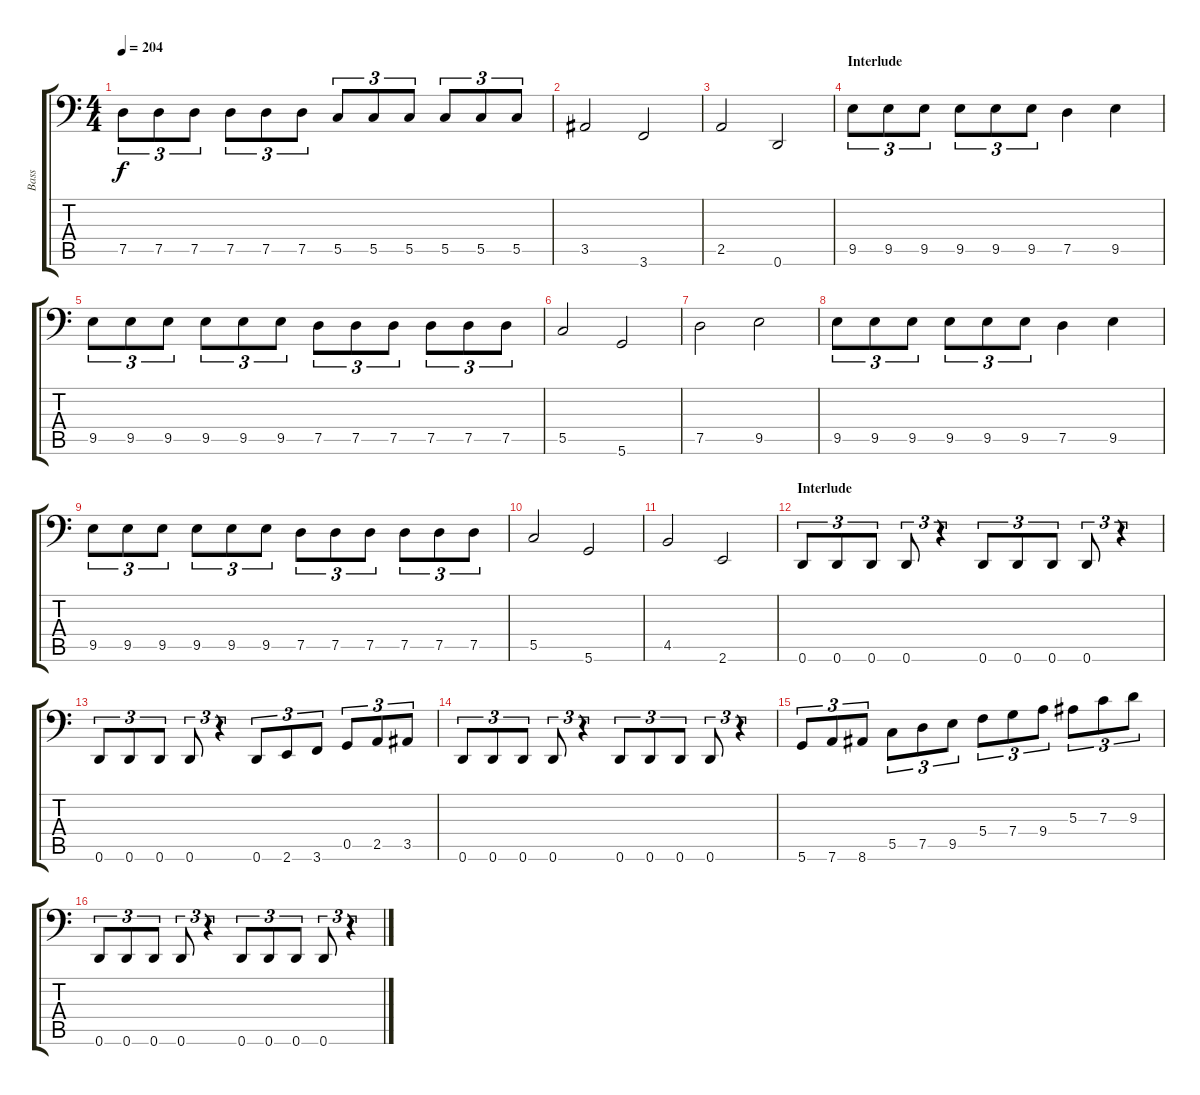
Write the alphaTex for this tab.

\track ("Bass" "Bass") {instrument electricbasspick}
\staff {score tabs}
\tuning (D3 A2 F2 C2 G1 D1) {hide}
\ts (4 4)
\tempo 204
\clef f4
\ks c
7.5.8{tu (3 2) dy f} 7.5.8{tu (3 2)} 7.5.8{tu (3 2)} 7.5.8{tu (3 2)} 7.5.8{tu (3 2)} 7.5.8{tu (3 2)} 5.5.8{tu (3 2)} 5.5.8{tu (3 2)} 5.5.8{tu (3 2)} 5.5.8{tu (3 2)} 5.5.8{tu (3 2)} 5.5.8{tu (3 2)} |
3.5.2 3.6.2 |
2.5.2 0.6.2 |
\section ("" "Interlude")
9.5.8{tu (3 2)} 9.5.8{tu (3 2)} 9.5.8{tu (3 2)} 9.5.8{tu (3 2)} 9.5.8{tu (3 2)} 9.5.8{tu (3 2)} 7.5.4 9.5.4 |
9.5.8{tu (3 2)} 9.5.8{tu (3 2)} 9.5.8{tu (3 2)} 9.5.8{tu (3 2)} 9.5.8{tu (3 2)} 9.5.8{tu (3 2)} 7.5.8{tu (3 2)} 7.5.8{tu (3 2)} 7.5.8{tu (3 2)} 7.5.8{tu (3 2)} 7.5.8{tu (3 2)} 7.5.8{tu (3 2)} |
5.5.2 5.6.2 |
7.5.2 9.5.2 |
9.5.8{tu (3 2)} 9.5.8{tu (3 2)} 9.5.8{tu (3 2)} 9.5.8{tu (3 2)} 9.5.8{tu (3 2)} 9.5.8{tu (3 2)} 7.5.4 9.5.4 |
9.5.8{tu (3 2)} 9.5.8{tu (3 2)} 9.5.8{tu (3 2)} 9.5.8{tu (3 2)} 9.5.8{tu (3 2)} 9.5.8{tu (3 2)} 7.5.8{tu (3 2)} 7.5.8{tu (3 2)} 7.5.8{tu (3 2)} 7.5.8{tu (3 2)} 7.5.8{tu (3 2)} 7.5.8{tu (3 2)} |
5.5.2 5.6.2 |
4.5.2 2.6.2 |
\section ("" "Interlude")
0.6.8{tu (3 2)} 0.6.8{tu (3 2)} 0.6.8{tu (3 2)} 0.6.8{tu (3 2)} r.4{tu (3 2)} 0.6.8{tu (3 2)} 0.6.8{tu (3 2)} 0.6.8{tu (3 2)} 0.6.8{tu (3 2)} r.4{tu (3 2)} |
0.6.8{tu (3 2)} 0.6.8{tu (3 2)} 0.6.8{tu (3 2)} 0.6.8{tu (3 2)} r.4{tu (3 2)} 0.6.8{tu (3 2)} 2.6.8{tu (3 2)} 3.6.8{tu (3 2)} 0.5.8{tu (3 2)} 2.5.8{tu (3 2)} 3.5.8{tu (3 2)} |
0.6.8{tu (3 2)} 0.6.8{tu (3 2)} 0.6.8{tu (3 2)} 0.6.8{tu (3 2)} r.4{tu (3 2)} 0.6.8{tu (3 2)} 0.6.8{tu (3 2)} 0.6.8{tu (3 2)} 0.6.8{tu (3 2)} r.4{tu (3 2)} |
5.6.8{tu (3 2)} 7.6.8{tu (3 2)} 8.6.8{tu (3 2)} 5.5.8{tu (3 2)} 7.5.8{tu (3 2)} 9.5.8{tu (3 2)} 5.4.8{tu (3 2)} 7.4.8{tu (3 2)} 9.4.8{tu (3 2)} 5.3.8{tu (3 2)} 7.3.8{tu (3 2)} 9.3.8{tu (3 2)} |
0.6.8{tu (3 2)} 0.6.8{tu (3 2)} 0.6.8{tu (3 2)} 0.6.8{tu (3 2)} r.4{tu (3 2)} 0.6.8{tu (3 2)} 0.6.8{tu (3 2)} 0.6.8{tu (3 2)} 0.6.8{tu (3 2)} r.4{tu (3 2)}
